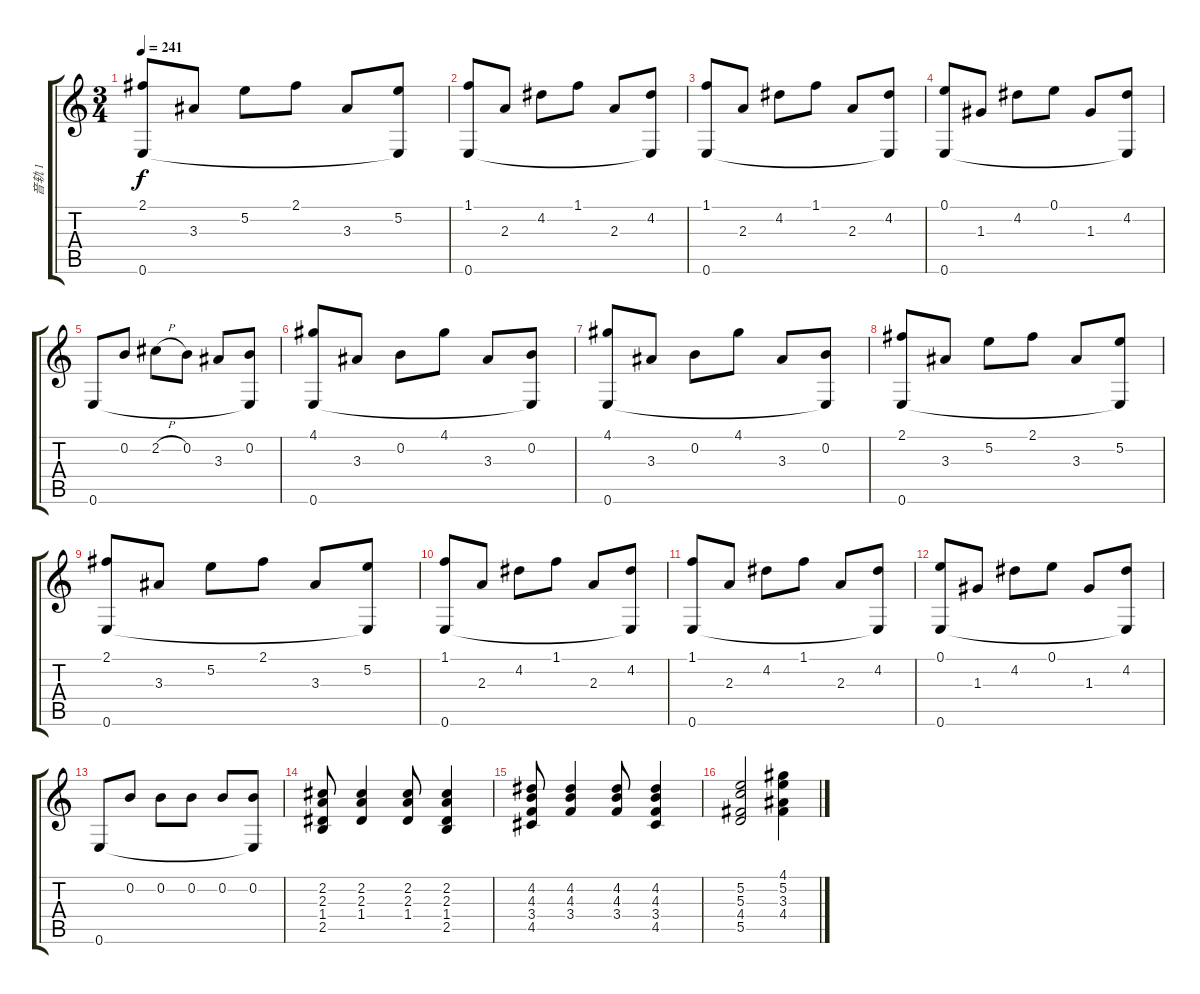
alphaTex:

\track ("音轨 1" "音轨 1") {instrument acousticguitarnylon}
\staff {score tabs}
\tuning (E4 B3 G3 D3 A2 E2) {hide}
\ts (3 4)
\tempo 241
\clef g2
\ks c
(2.1 0.6).8{dy f} 3.3.8 5.2.8 2.1.8 3.3.8 (5.2 0.6{t}).8 |
(1.1 0.6).8 2.3.8 4.2.8 1.1.8 2.3.8 (4.2 0.6{t}).8 |
(1.1 0.6).8 2.3.8 4.2.8 1.1.8 2.3.8 (4.2 0.6{t}).8 |
(0.1 0.6).8 1.3.8 4.2.8 0.1.8 1.3.8 (4.2 0.6{t}).8 |
0.6.8 0.2.8 2.2{h}.8 0.2.8 3.3.8 (0.2 0.6{t}).8 |
(4.1 0.6).8 3.3.8 0.2.8 4.1.8 3.3.8 (0.2 0.6{t}).8 |
(4.1 0.6).8 3.3.8 0.2.8 4.1.8 3.3.8 (0.2 0.6{t}).8 |
(2.1 0.6).8 3.3.8 5.2.8 2.1.8 3.3.8 (5.2 0.6{t}).8 |
(2.1 0.6).8 3.3.8 5.2.8 2.1.8 3.3.8 (5.2 0.6{t}).8 |
(1.1 0.6).8 2.3.8 4.2.8 1.1.8 2.3.8 (4.2 0.6{t}).8 |
(1.1 0.6).8 2.3.8 4.2.8 1.1.8 2.3.8 (4.2 0.6{t}).8 |
(0.1 0.6).8 1.3.8 4.2.8 0.1.8 1.3.8 (4.2 0.6{t}).8 |
0.6.8 0.2.8 0.2.8 0.2.8 0.2.8 (0.2 0.6{t}).8 |
(2.2 2.3 1.4 2.5).8 (2.2 2.3 1.4).4 (2.2 2.3 1.4).8 (2.2 2.3 1.4 2.5).4 |
(4.2 4.3 3.4 4.5).8 (4.2 4.3 3.4).4 (4.2 4.3 3.4).8 (4.2 4.3 3.4 4.5).4 |
(5.2 5.3 4.4 5.5).2 (4.1 5.2 3.3 4.4).4
